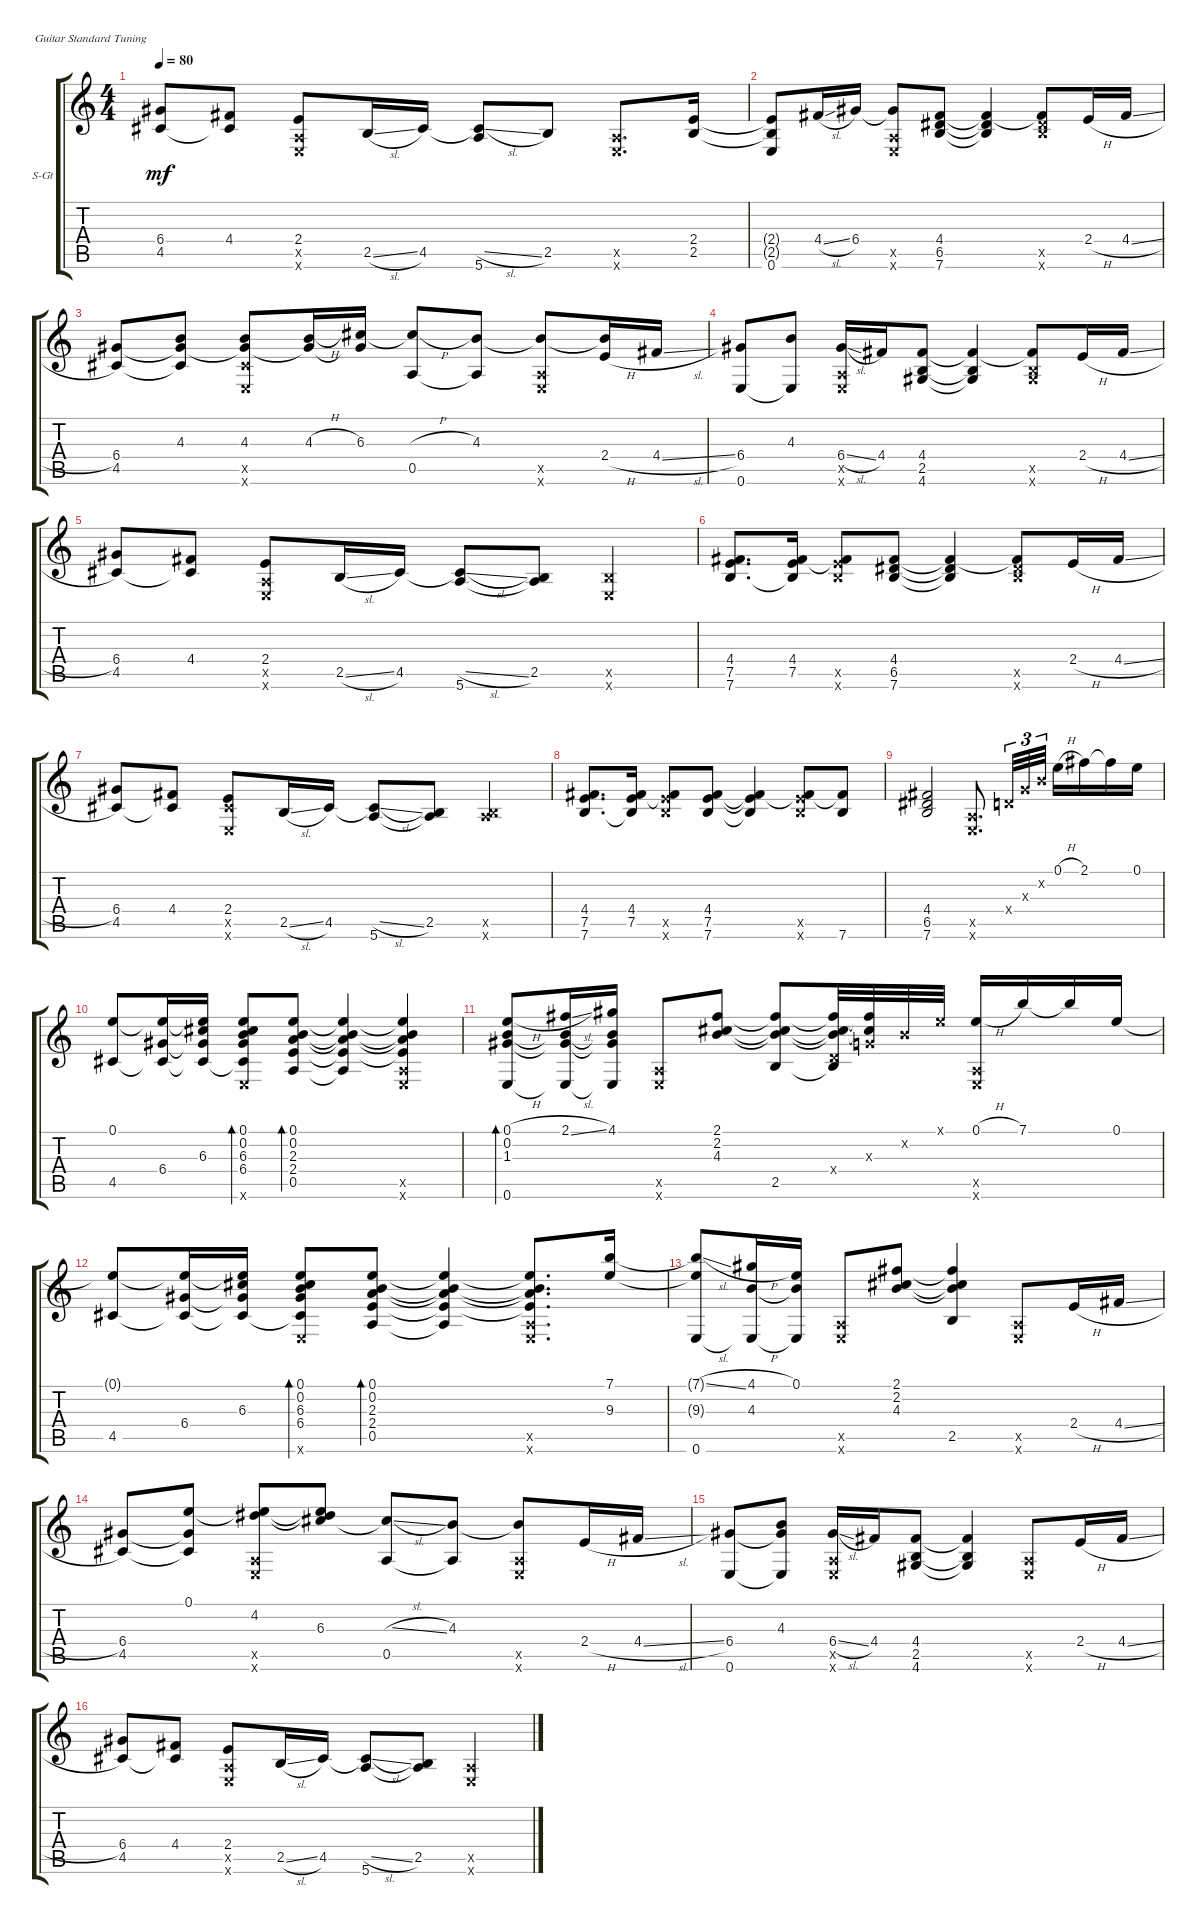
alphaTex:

\defaultSystemsLayout 4
\bracketExtendMode groupsimilarinstruments
\firstSystemTrackNameOrientation horizontal
\otherSystemsTrackNameOrientation horizontal
\track ("Steel Guitar" "S-Gt") {instrument acousticguitarsteel}
\staff {score tabs}
\tuning (E4 B3 G3 D3 A2 E2)
\ts (4 4)
\tempo 80
\clef g2
\ks c
(6.4 4.5).8{dy mf} (4.4 4.5{t}).8 (2.4 0.6{x} 0.5{x}).8 2.5{sl}.16 4.5.16 (5.6 4.5{sl t}).8 2.5.8 (0.5{x} 0.6{x}).8{d} (2.5 2.4).16 |
(0.6 2.5{t} 2.4{t}).8 4.4{sl}.16 6.4.16 (6.4{t} 0.6{x} 0.5{x}).8 (4.4 6.5 7.6).8 (7.6{t} 6.5{t} 4.4{t}).4 (7.6{x} 6.5{x} 4.4{t}).8 2.4{h}.16 4.4{sl}.16 |
(6.4 4.5).8 (4.3 6.4{t} 4.5{t}).8 (4.3 6.4{t} 4.5{x} 0.6{x}).8 (4.3{h} 6.4{t}).16 (6.3 6.4{t}).16 (0.5 6.3{h t}).8 (4.3 0.5{t}).8 (0.5{x} 4.3{t} 0.6{x}).8 (4.3{t} 2.4{h}).16 4.4{sl}.16 |
(0.6 6.4).8 (4.3 0.6{t}).8 (6.4{sl} 0.6{x} 0.5{x}).16 4.4.16 (4.6 2.5 4.4).8 (4.4{t} 2.5{t} 4.6{t}).4 (4.6{x} 2.5{x} 4.4{t}).8 2.4{h}.16 4.4{sl}.16 |
(6.4 4.5).8 (4.4 4.5{t}).8 (2.4 0.6{x} 0.5{x}).8 2.5{sl}.16 4.5.16 (5.6 4.5{sl t}).8 (2.5 5.6{t}).8 (2.5{x} 0.6{x}).4 |
(7.6 7.5 4.4).8{d} (7.5 4.4 7.6{t}).16 (7.5{x} 4.4{t} 7.6{x}).8 (7.6 6.5 4.4).8 (7.6{t} 6.5{t} 4.4{t}).4 (4.4{t} 6.5{x} 7.6{x}).8 2.4{h}.16 4.4{sl}.16 |
(6.4 4.5).8 (4.4 4.5{t}).8 (2.4 4.5{x} 0.6{x}).8 2.5{sl}.16 4.5.16 (5.6 4.5{sl t}).8 (2.5 5.6{t}).8 (5.6{x} 2.5{x}).4 |
(7.6 7.5 4.4).8{d} (7.5 4.4 7.6{t}).16 (7.6{x} 7.5{x} 4.4{t}).8 (7.6 7.5 4.4).8 (7.6{t} 7.5{t} 4.4{t}).4 (4.4{t} 7.5{x} 7.6{x}).8 (7.6 4.4{t}).8 |
(7.6 6.5 4.4).2 (0.6{x} 0.5{x}).8{d} 0.4{x}.32{tu (3 2)} 0.3{x}.32{tu (3 2)} 0.2{x}.32{tu (3 2)} 0.1{h}.16 2.1.16 2.1{t}.16 0.1.16 |
(0.1 4.5).8 (6.4 4.5{t} 0.1{t}).16 (6.3 4.5{t} 6.4{t} 0.1{t}).16 (0.6{x} 4.5{t} 6.4 6.3 0.2 0.1).8{bd 30} (0.5 2.4 2.3 0.2 0.1).8{bd 61} (0.1{t} 0.2{t} 2.3{t} 2.4{t} 0.5{t}).4 (0.6{x} 0.5{x} 2.4{t} 2.3{t} 0.2{t} 0.1{t}).4 |
(0.1{h} 0.2 1.3 0.6).8{bd 30} (2.1{sl} 0.2{t} 1.3{t} 0.6{t}).16 (4.1 0.2{t} 1.3{t} 0.6{t}).16 (0.6{x} 0.5{x}).8 (4.3 2.2 2.1).8 (2.5 2.1{t} 2.2{t} 4.3{t}).8 (0.4{x} 2.1{t} 2.2{t} 4.3{t} 2.5{t}).32 (0.3{x} 2.1{t} 2.2{t}).32 0.2{x}.32 0.1{x}.32 (0.6{x} 0.5{x} 0.1{h}).16 7.1.16 7.1{t}.16 0.1.16 |
(0.1{t} 4.5).8 (6.4 4.5{t} 0.1{t}).16 (6.3 4.5{t} 6.4{t} 0.1{t}).16 (0.6{x} 4.5{t} 6.4 6.3 0.2 0.1).8{bd 30} (0.5 2.4 2.3 0.2 0.1).8{bd 61} (0.1{t} 0.2{t} 2.3{t} 2.4{t} 0.5{t}).4 (0.6{x} 0.5{x} 2.4{t} 2.3{t} 0.2{t} 0.1{t}).8{d} (9.3 7.1).16 |
(0.6 9.3{t} 7.1{sl t}).8 (4.1{h} 4.3 0.6{t}).16 (4.3{t} 0.1 0.6{t}).16 (0.6{x} 0.5{x}).8 (4.3 2.2 2.1).8 (2.5 4.3{t} 2.2{t} 2.1{t}).4 (0.6{x} 0.5{x}).8 2.4{h}.16 4.4{sl}.16 |
(6.4 4.5).8 (0.1 4.5{t} 6.4{t}).8 (4.2 0.6{x} 0.5{x} 0.1{t}).8 (6.3 0.1{t} 4.2{t}).8 (0.5 6.3{sl t}).8 (4.3 0.5{t}).8 (0.6{x} 0.5{x} 4.3{t}).8 2.4{h}.16 4.4{sl}.16 |
(6.4 0.6).8 (4.3 0.6{t} 6.4{t}).8 (6.4{sl} 0.6{x} 0.5{x}).16 4.4.16 (2.5 4.4 4.6).8 (2.5{t} 4.4{t} 4.6{t}).4 (0.6{x} 0.5{x}).8 2.4{h}.16 4.4{sl}.16 |
(6.4 4.5).8 (4.4 4.5{t}).8 (2.4 0.6{x} 0.5{x}).8 2.5{sl}.16 4.5.16 (5.6 4.5{sl t}).8 (2.5 5.6{t}).8 (0.6{x} 0.5{x}).4
